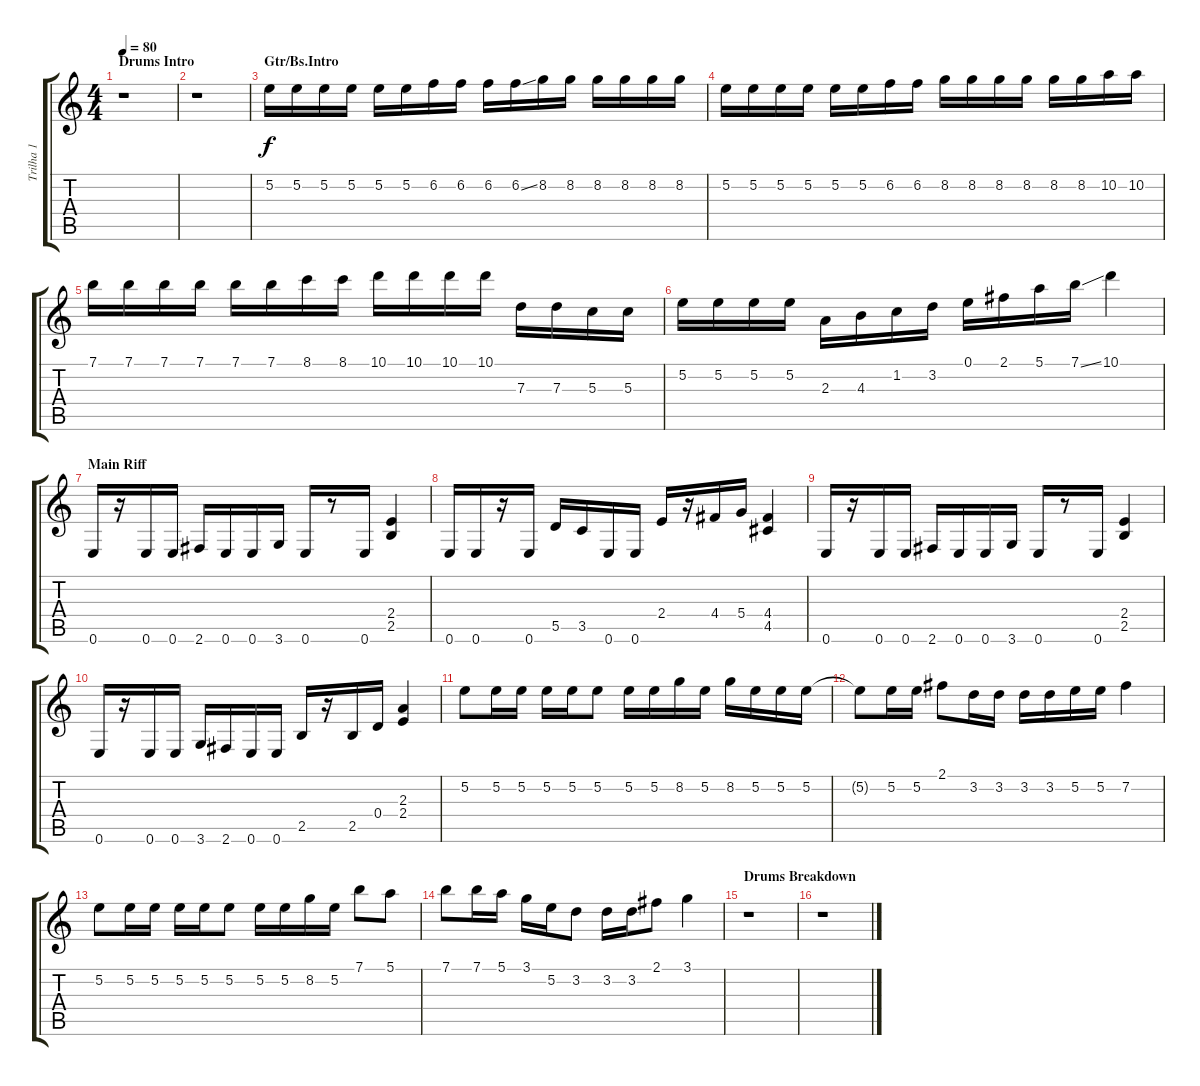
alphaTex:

\track ("Trilha 1" "Trilha 1") {instrument distortionguitar}
\staff {score tabs}
\tuning (E4 B3 G3 D3 A2 E2) {hide}
\ts (4 4)
\section ("" "Drums Intro")
\tempo 80
\clef g2
\ks c
r.1{dy f instrument distortionguitar} |
r.1 |
\section ("" "Gtr/Bs.Intro")
5.2.16 5.2.16 5.2.16 5.2.16 5.2.16 5.2.16 6.2.16 6.2.16 6.2.16 6.2{ss}.16 8.2.16 8.2.16 8.2.16 8.2.16 8.2.16 8.2.16 |
5.2.16 5.2.16 5.2.16 5.2.16 5.2.16 5.2.16 6.2.16 6.2.16 8.2.16 8.2.16 8.2.16 8.2.16 8.2.16 8.2.16 10.2.16 10.2.16 |
7.1.16 7.1.16 7.1.16 7.1.16 7.1.16 7.1.16 8.1.16 8.1.16 10.1.16 10.1.16 10.1.16 10.1.16 7.3.16 7.3.16 5.3.16 5.3.16 |
5.2.16 5.2.16 5.2.16 5.2.16 2.3.16 4.3.16 1.2.16 3.2.16 0.1.16 2.1.16 5.1.16 7.1{ss}.16 10.1.4 |
\section ("" "Main Riff")
0.6.16 r.16 0.6.16 0.6.16 2.6.16 0.6.16 0.6.16 3.6.16 0.6.16 r.8 0.6.16 (2.4 2.5).4 |
0.6.16 0.6.16 r.16 0.6.16 5.5.16 3.5.16 0.6.16 0.6.16 2.4.16 r.16 4.4.16 5.4.16 (4.4 4.5).4 |
0.6.16 r.16 0.6.16 0.6.16 2.6.16 0.6.16 0.6.16 3.6.16 0.6.16 r.8 0.6.16 (2.4 2.5).4 |
0.6.16 r.16 0.6.16 0.6.16 3.6.16 2.6.16 0.6.16 0.6.16 2.5.16 r.16 2.5.16 0.4.16 (2.3 2.4).4 |
5.2.8 5.2.16 5.2.16 5.2.16 5.2.16 5.2.8 5.2.16 5.2.16 8.2.16 5.2.16 8.2.16 5.2.16 5.2.16 5.2.16 |
5.2{t}.8 5.2.16 5.2.16 2.1.8 3.2.16 3.2.16 3.2.16 3.2.16 5.2.16 5.2.16 7.2.4 |
5.2.8 5.2.16 5.2.16 5.2.16 5.2.16 5.2.8 5.2.16 5.2.16 8.2.16 5.2.16 7.1.8 5.1.8 |
7.1.8 7.1.16 5.1.16 3.1.16 5.2.16 3.2.8 3.2.16 3.2.16 2.1.8 3.1.4 |
\section ("" "Drums Breakdown")
r.1 |
r.1
